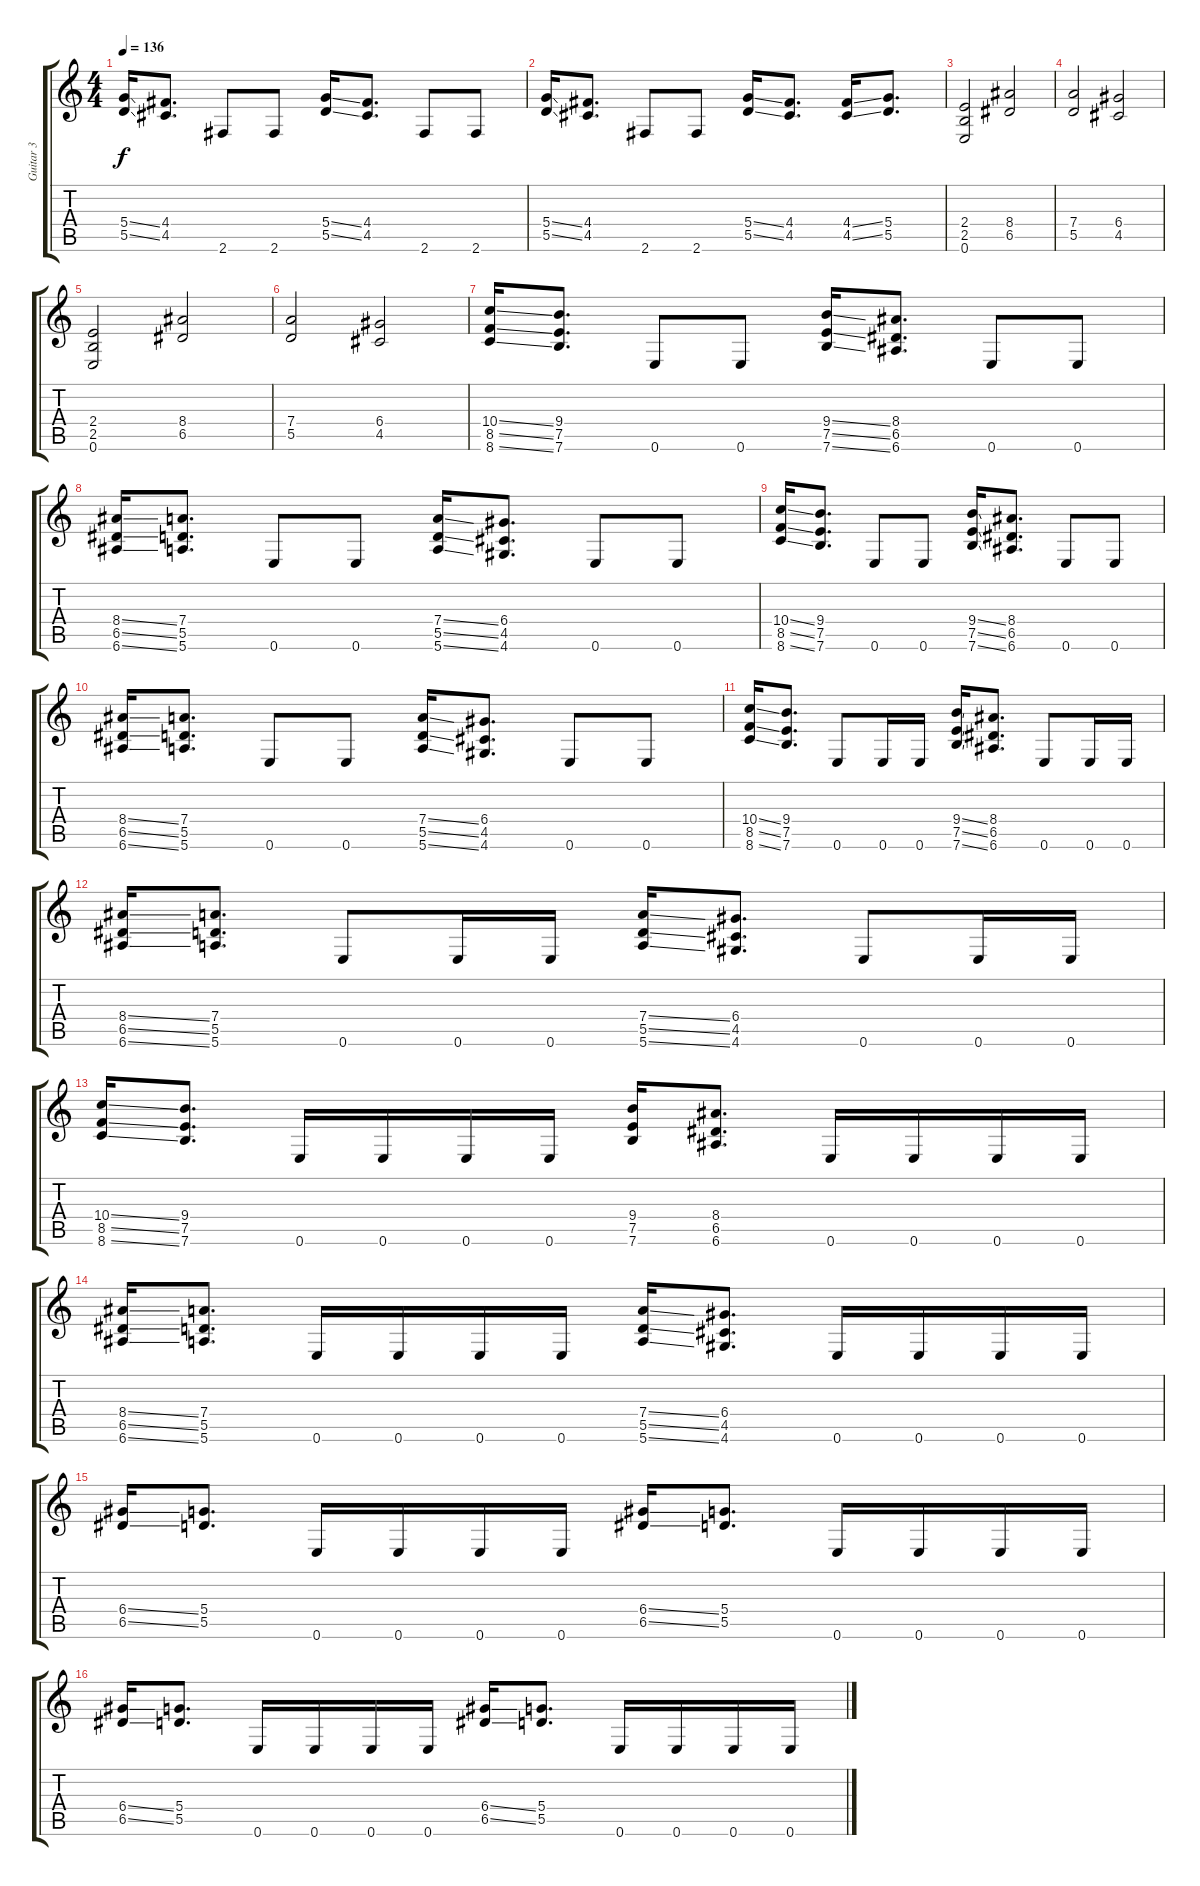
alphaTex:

\track ("Guitar 3" "Guitar 3") {instrument distortionguitar}
\staff {score tabs}
\tuning (E4 B3 G3 D3 A2 E2) {hide}
\ts (4 4)
\tempo 136
\clef g2
\ks c
(5.4{ss} 5.5{ss}).16{dy f} (4.4 4.5).8{d} 2.6.8 2.6.8 (5.4{ss} 5.5{ss}).16 (4.4 4.5).8{d} 2.6.8 2.6.8 |
(5.4{ss} 5.5{ss}).16 (4.4 4.5).8{d} 2.6.8 2.6.8 (5.4{ss} 5.5{ss}).16 (4.4 4.5).8{d} (4.4{ss} 4.5{ss}).16 (5.4 5.5).8{d} |
(2.4 2.5 0.6).2 (8.4 6.5).2 |
(7.4 5.5).2 (6.4 4.5).2 |
(2.4 2.5 0.6).2 (8.4 6.5).2 |
(7.4 5.5).2 (6.4 4.5).2 |
(10.4{ss} 8.5{ss} 8.6{ss}).16 (9.4 7.5 7.6).8{d} 0.6.8 0.6.8 (9.4{ss} 7.5{ss} 7.6{ss}).16 (8.4 6.5 6.6).8{d} 0.6.8 0.6.8 |
(8.4{ss} 6.5{ss} 6.6{ss}).16 (7.4 5.5 5.6).8{d} 0.6.8 0.6.8 (7.4{ss} 5.5{ss} 5.6{ss}).16 (6.4 4.5 4.6).8{d} 0.6.8 0.6.8 |
(10.4{ss} 8.5{ss} 8.6{ss}).16 (9.4 7.5 7.6).8{d} 0.6.8 0.6.8 (9.4{ss} 7.5{ss} 7.6{ss}).16 (8.4 6.5 6.6).8{d} 0.6.8 0.6.8 |
(8.4{ss} 6.5{ss} 6.6{ss}).16 (7.4 5.5 5.6).8{d} 0.6.8 0.6.8 (7.4{ss} 5.5{ss} 5.6{ss}).16 (6.4 4.5 4.6).8{d} 0.6.8 0.6.8 |
(10.4{ss} 8.5{ss} 8.6{ss}).16 (9.4 7.5 7.6).8{d} 0.6.8 0.6.16 0.6.16 (9.4{ss} 7.5{ss} 7.6{ss}).16 (8.4 6.5 6.6).8{d} 0.6.8 0.6.16 0.6.16 |
(8.4{ss} 6.5{ss} 6.6{ss}).16 (7.4 5.5 5.6).8{d} 0.6.8 0.6.16 0.6.16 (7.4{ss} 5.5{ss} 5.6{ss}).16 (6.4 4.5 4.6).8{d} 0.6.8 0.6.16 0.6.16 |
(10.4{ss} 8.5{ss} 8.6{ss}).16 (9.4 7.5 7.6).8{d} 0.6.16 0.6.16 0.6.16 0.6.16 (9.4 7.5 7.6).16 (8.4 6.5 6.6).8{d} 0.6.16 0.6.16 0.6.16 0.6.16 |
(8.4{ss} 6.5{ss} 6.6{ss}).16 (7.4 5.5 5.6).8{d} 0.6.16 0.6.16 0.6.16 0.6.16 (7.4{ss} 5.5{ss} 5.6{ss}).16 (6.4 4.5 4.6).8{d} 0.6.16 0.6.16 0.6.16 0.6.16 |
(6.4{ss} 6.5{ss}).16 (5.4 5.5).8{d} 0.6.16 0.6.16 0.6.16 0.6.16 (6.4{ss} 6.5{ss}).16 (5.4 5.5).8{d} 0.6.16 0.6.16 0.6.16 0.6.16 |
(6.4{ss} 6.5{ss}).16 (5.4 5.5).8{d} 0.6.16 0.6.16 0.6.16 0.6.16 (6.4{ss} 6.5{ss}).16 (5.4 5.5).8{d} 0.6.16 0.6.16 0.6.16 0.6.16
